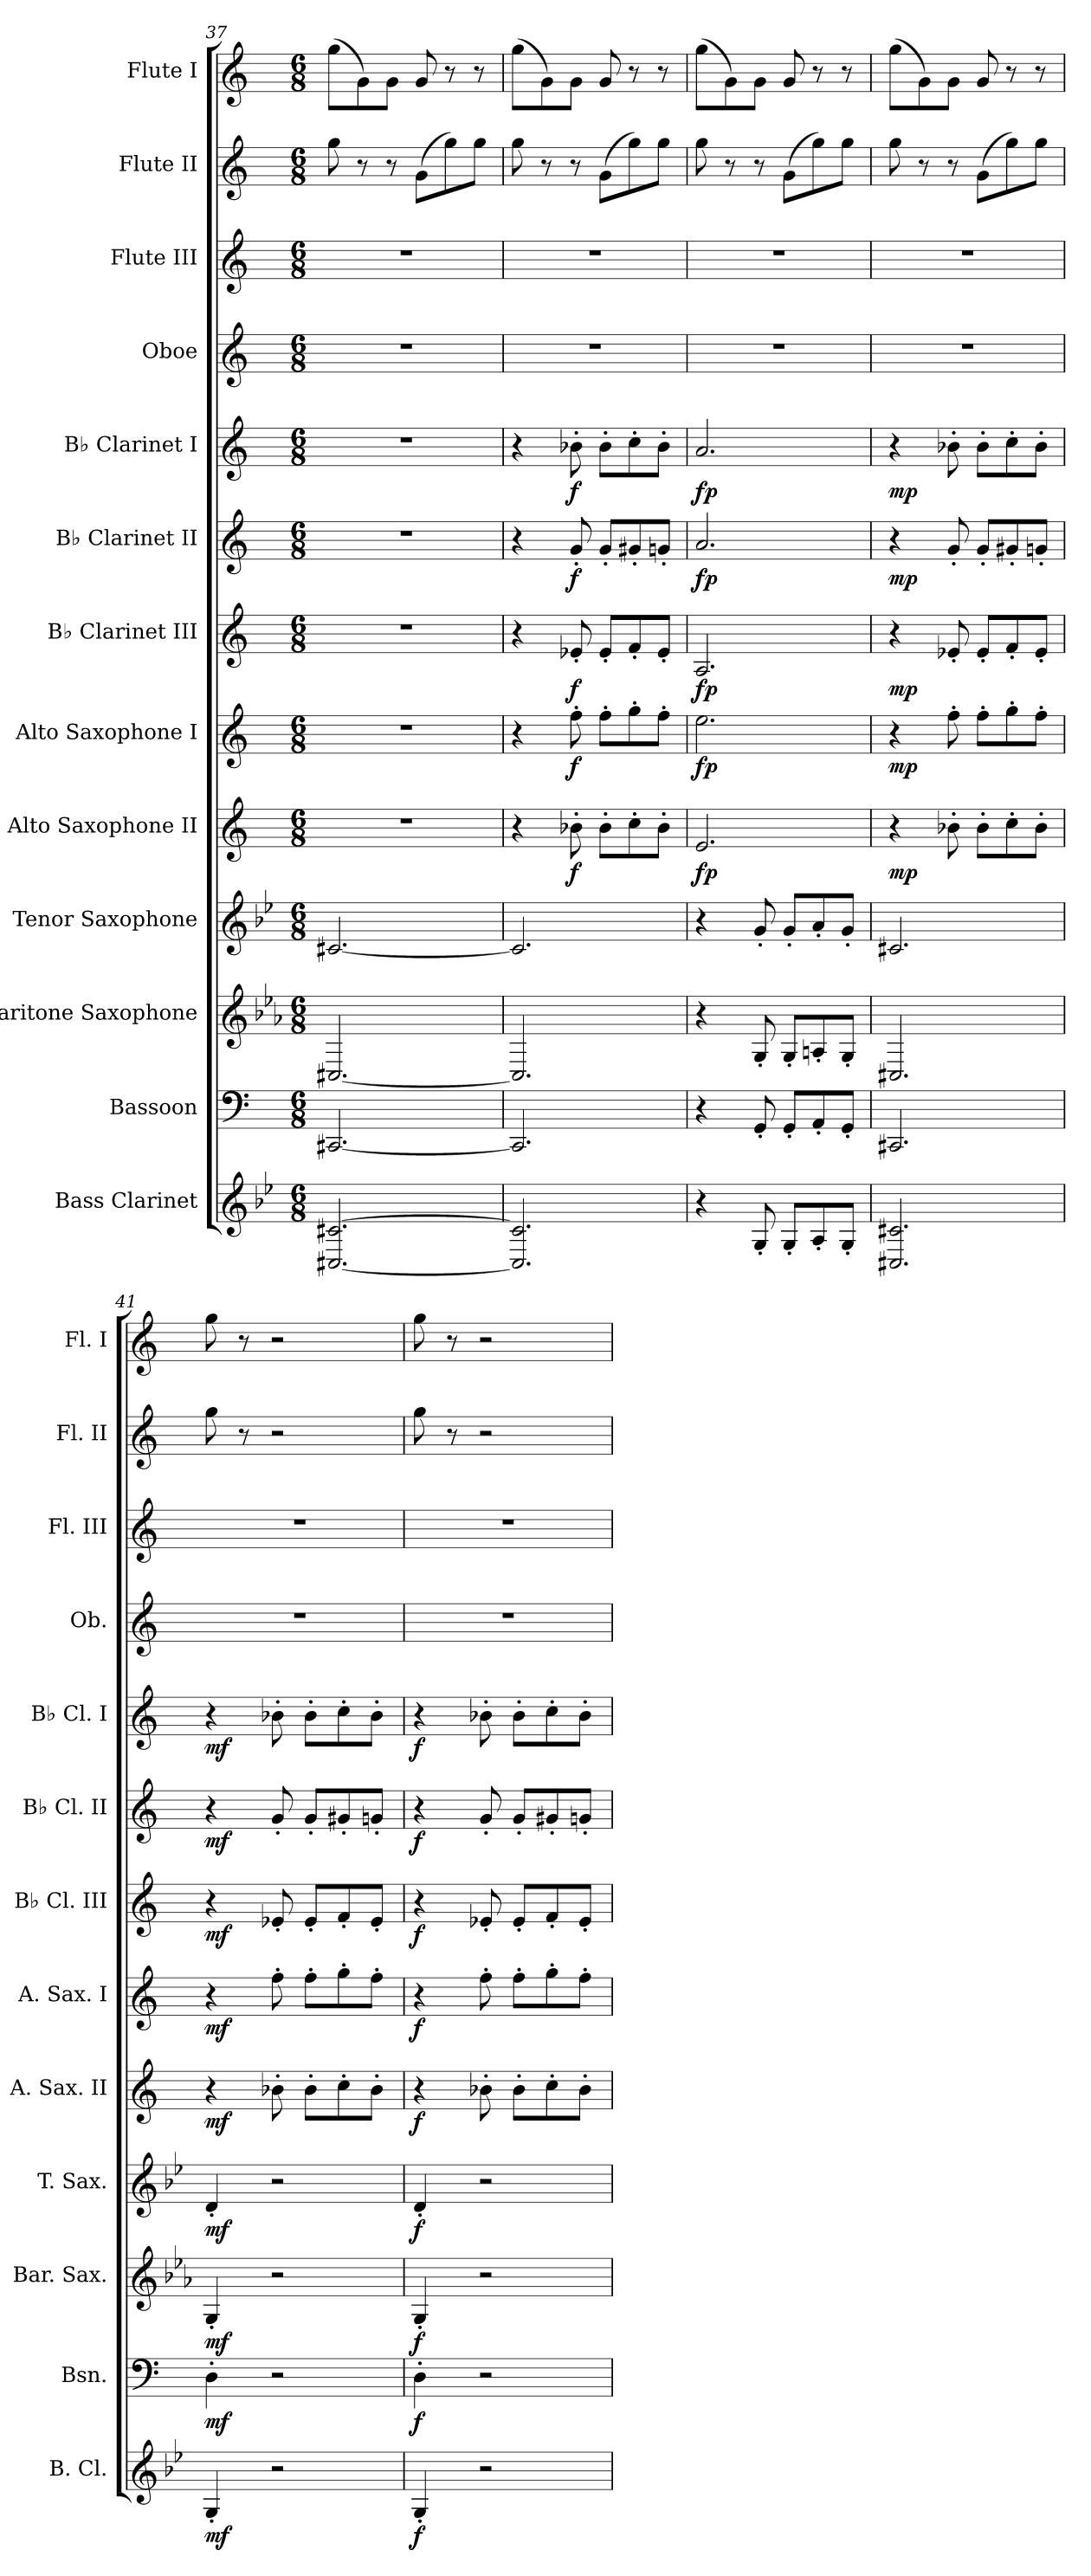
**kern	**dynam	**kern	**dynam	**kern	**dynam	**kern	**dynam	**kern	**dynam	**kern	**dynam	**kern	**dynam	**kern	**dynam	**kern	**dynam	**kern	**kern	**kern	**kern
*part13	*part13	*part12	*part12	*part11	*part11	*part10	*part10	*part9	*part9	*part8	*part8	*part7	*part7	*part6	*part6	*part5	*part5	*part4	*part3	*part2	*part1
*staff13	*staff13	*staff12	*staff12	*staff11	*staff11	*staff10	*staff10	*staff9	*staff9	*staff8	*staff8	*staff7	*staff7	*staff6	*staff6	*staff5	*staff5	*staff4	*staff3	*staff2	*staff1
*I"Bass Clarinet	*	*I"Bassoon	*	*I"Baritone Saxophone	*	*I"Tenor Saxophone	*	*I"Alto Saxophone II	*	*I"Alto Saxophone I	*	*I"B♭ Clarinet III	*	*I"B♭ Clarinet II	*	*I"B♭ Clarinet I	*	*I"Oboe	*I"Flute III	*I"Flute II	*I"Flute I
*I'B. Cl.	*	*I'Bsn.	*	*I'Bar. Sax.	*	*I'T. Sax.	*	*I'A. Sax. II	*	*I'A. Sax. I	*	*I'B♭ Cl. III	*	*I'B♭ Cl. II	*	*I'B♭ Cl. I	*	*I'Ob.	*I'Fl. III	*I'Fl. II	*I'Fl. I
*clefG2	*	*clefF4	*	*clefG2	*	*clefG2	*	*clefG2	*	*clefG2	*	*clefG2	*	*clefG2	*	*clefG2	*	*clefG2	*clefG2	*clefG2	*clefG2
*ITrd8c14	*	*	*	*ITrd12c21	*	*ITrd8c14	*	*ITrd5c9	*	*ITrd5c9	*	*ITrd1c2	*	*ITrd1c2	*	*ITrd1c2	*	*	*	*	*
*k[b-e-]	*	*k[]	*	*k[b-e-a-]	*	*k[b-e-]	*	*k[b-e-a-]	*	*k[b-e-a-]	*	*k[b-e-]	*	*k[b-e-]	*	*k[b-e-]	*	*k[]	*k[]	*k[]	*k[]
*M6/8	*	*M6/8	*	*M6/8	*	*M6/8	*	*M6/8	*	*M6/8	*	*M6/8	*	*M6/8	*	*M6/8	*	*M6/8	*M6/8	*M6/8	*M6/8
=37	=37	=37	=37	=37	=37	=37	=37	=37	=37	=37	=37	=37	=37	=37	=37	=37	=37	=37	=37	=37	=37
[2.CC#X/ [2.C#X/	.	[2.CC#X/	.	[2.CC#X/	.	[2.C#X/	.	2.r	.	2.r	.	2.r	.	2.r	.	2.r	.	2.r	2.r	8gg\	(>8gg\L
.	.	.	.	.	.	.	.	.	.	.	.	.	.	.	.	.	.	.	.	8r	8g\)
.	.	.	.	.	.	.	.	.	.	.	.	.	.	.	.	.	.	.	.	8r	8g\J
.	.	.	.	.	.	.	.	.	.	.	.	.	.	.	.	.	.	.	.	(>8g\L	8g/
.	.	.	.	.	.	.	.	.	.	.	.	.	.	.	.	.	.	.	.	8gg\)	8r
.	.	.	.	.	.	.	.	.	.	.	.	.	.	.	.	.	.	.	.	8gg\J	8r
=38	=38	=38	=38	=38	=38	=38	=38	=38	=38	=38	=38	=38	=38	=38	=38	=38	=38	=38	=38	=38	=38
2.CC#/] 2.C#/]	.	2.CC#/]	.	2.CC#/]	.	2.C#/]	.	4r	.	4r	.	4r	.	4r	.	4r	.	2.r	2.r	8gg\	(>8gg\L
.	.	.	.	.	.	.	.	.	.	.	.	.	.	.	.	.	.	.	.	8r	8g\)
!	!	!	!	!	!	!	!	!	!LO:DY:b	!	!LO:DY:b	!	!LO:DY:b	!	!LO:DY:b	!	!LO:DY:b	!	!	!	!
.	.	.	.	.	.	.	.	8d-X'\	f	8a-'\	f	8d-X'/	f	8f'/	f	8a-X'\	f	.	.	8r	8g\J
.	.	.	.	.	.	.	.	8d-'\L	.	8a-'\L	.	8d-'/L	.	8f'/L	.	8a-'\L	.	.	.	(>8g\L	8g/
.	.	.	.	.	.	.	.	8e-'\	.	8b-'\	.	8e-'/	.	8f#X'/	.	8b-'\	.	.	.	8gg\)	8r
.	.	.	.	.	.	.	.	8d-'\J	.	8a-'\J	.	8d-'/J	.	8fn'/J	.	8a-'\J	.	.	.	8gg\J	8r
=39	=39	=39	=39	=39	=39	=39	=39	=39	=39	=39	=39	=39	=39	=39	=39	=39	=39	=39	=39	=39	=39
!	!	!	!	!	!	!	!	!	!LO:DY:b	!	!LO:DY:b	!	!LO:DY:b	!	!LO:DY:b	!	!LO:DY:b	!	!	!	!
4r	.	4r	.	4r	.	4r	.	2.G/	fp	2.g\	fp	2.G/	fp	2.g/	fp	2.g/	fp	2.r	2.r	8gg\	(>8gg\L
.	.	.	.	.	.	.	.	.	.	.	.	.	.	.	.	.	.	.	.	8r	8g\)
8GG'/	.	8GG'/	.	8GG'/	.	8G'/	.	.	.	.	.	.	.	.	.	.	.	.	.	8r	8g\J
8GG'/L	.	8GG'/L	.	8GG'/L	.	8G'/L	.	.	.	.	.	.	.	.	.	.	.	.	.	(>8g\L	8g/
8AA'/	.	8AA'/	.	8AAn'/	.	8A'/	.	.	.	.	.	.	.	.	.	.	.	.	.	8gg\)	8r
8GG'/J	.	8GG'/J	.	8GG'/J	.	8G'/J	.	.	.	.	.	.	.	.	.	.	.	.	.	8gg\J	8r
=40	=40	=40	=40	=40	=40	=40	=40	=40	=40	=40	=40	=40	=40	=40	=40	=40	=40	=40	=40	=40	=40
!	!	!	!	!	!	!	!	!	!LO:DY:b	!	!LO:DY:b	!	!LO:DY:b	!	!LO:DY:b	!	!LO:DY:b	!	!	!	!
2.CC#X/ 2.C#X/	.	2.CC#X/	.	2.CC#X/	.	2.C#X/	.	4r	mp	4r	mp	4r	mp	4r	mp	4r	mp	2.r	2.r	8gg\	(>8gg\L
.	.	.	.	.	.	.	.	.	.	.	.	.	.	.	.	.	.	.	.	8r	8g\)
.	.	.	.	.	.	.	.	8d-X'\	.	8a-'\	.	8d-X'/	.	8f'/	.	8a-X'\	.	.	.	8r	8g\J
.	.	.	.	.	.	.	.	8d-'\L	.	8a-'\L	.	8d-'/L	.	8f'/L	.	8a-'\L	.	.	.	(>8g\L	8g/
.	.	.	.	.	.	.	.	8e-'\	.	8b-'\	.	8e-'/	.	8f#X'/	.	8b-'\	.	.	.	8gg\)	8r
.	.	.	.	.	.	.	.	8d-'\J	.	8a-'\J	.	8d-'/J	.	8fn'/J	.	8a-'\J	.	.	.	8gg\J	8r
=41	=41	=41	=41	=41	=41	=41	=41	=41	=41	=41	=41	=41	=41	=41	=41	=41	=41	=41	=41	=41	=41
!	!LO:DY:b	!	!LO:DY:b	!	!LO:DY:b	!	!LO:DY:b	!	!LO:DY:b	!	!LO:DY:b	!	!LO:DY:b	!	!LO:DY:b	!	!LO:DY:b	!	!	!	!
4GG'/	mf	4D'\	mf	4GG'/	mf	4D'/	mf	4r	mf	4r	mf	4r	mf	4r	mf	4r	mf	2.r	2.r	8gg\	8gg\
.	.	.	.	.	.	.	.	.	.	.	.	.	.	.	.	.	.	.	.	8r	8r
2r	.	2r	.	2r	.	2r	.	8d-X'\	.	8a-'\	.	8d-X'/	.	8f'/	.	8a-X'\	.	.	.	2r	2r
.	.	.	.	.	.	.	.	8d-'\L	.	8a-'\L	.	8d-'/L	.	8f'/L	.	8a-'\L	.	.	.	.	.
.	.	.	.	.	.	.	.	8e-'\	.	8b-'\	.	8e-'/	.	8f#X'/	.	8b-'\	.	.	.	.	.
.	.	.	.	.	.	.	.	8d-'\J	.	8a-'\J	.	8d-'/J	.	8fn'/J	.	8a-'\J	.	.	.	.	.
=42	=42	=42	=42	=42	=42	=42	=42	=42	=42	=42	=42	=42	=42	=42	=42	=42	=42	=42	=42	=42	=42
!	!LO:DY:b	!	!LO:DY:b	!	!LO:DY:b	!	!LO:DY:b	!	!LO:DY:b	!	!LO:DY:b	!	!LO:DY:b	!	!LO:DY:b	!	!LO:DY:b	!	!	!	!
4GG'/	f	4D'\	f	4GG'/	f	4D'/	f	4r	f	4r	f	4r	f	4r	f	4r	f	2.r	2.r	8gg\	8gg\
.	.	.	.	.	.	.	.	.	.	.	.	.	.	.	.	.	.	.	.	8r	8r
2r	.	2r	.	2r	.	2r	.	8d-X'\	.	8a-'\	.	8d-X'/	.	8f'/	.	8a-X'\	.	.	.	2r	2r
.	.	.	.	.	.	.	.	8d-'\L	.	8a-'\L	.	8d-'/L	.	8f'/L	.	8a-'\L	.	.	.	.	.
.	.	.	.	.	.	.	.	8e-'\	.	8b-'\	.	8e-'/	.	8f#X'/	.	8b-'\	.	.	.	.	.
.	.	.	.	.	.	.	.	8d-'\J	.	8a-'\J	.	8d-'/J	.	8fn'/J	.	8a-'\J	.	.	.	.	.
=	=	=	=	=	=	=	=	=	=	=	=	=	=	=	=	=	=	=	=	=	=
*-	*-	*-	*-	*-	*-	*-	*-	*-	*-	*-	*-	*-	*-	*-	*-	*-	*-	*-	*-	*-	*-
